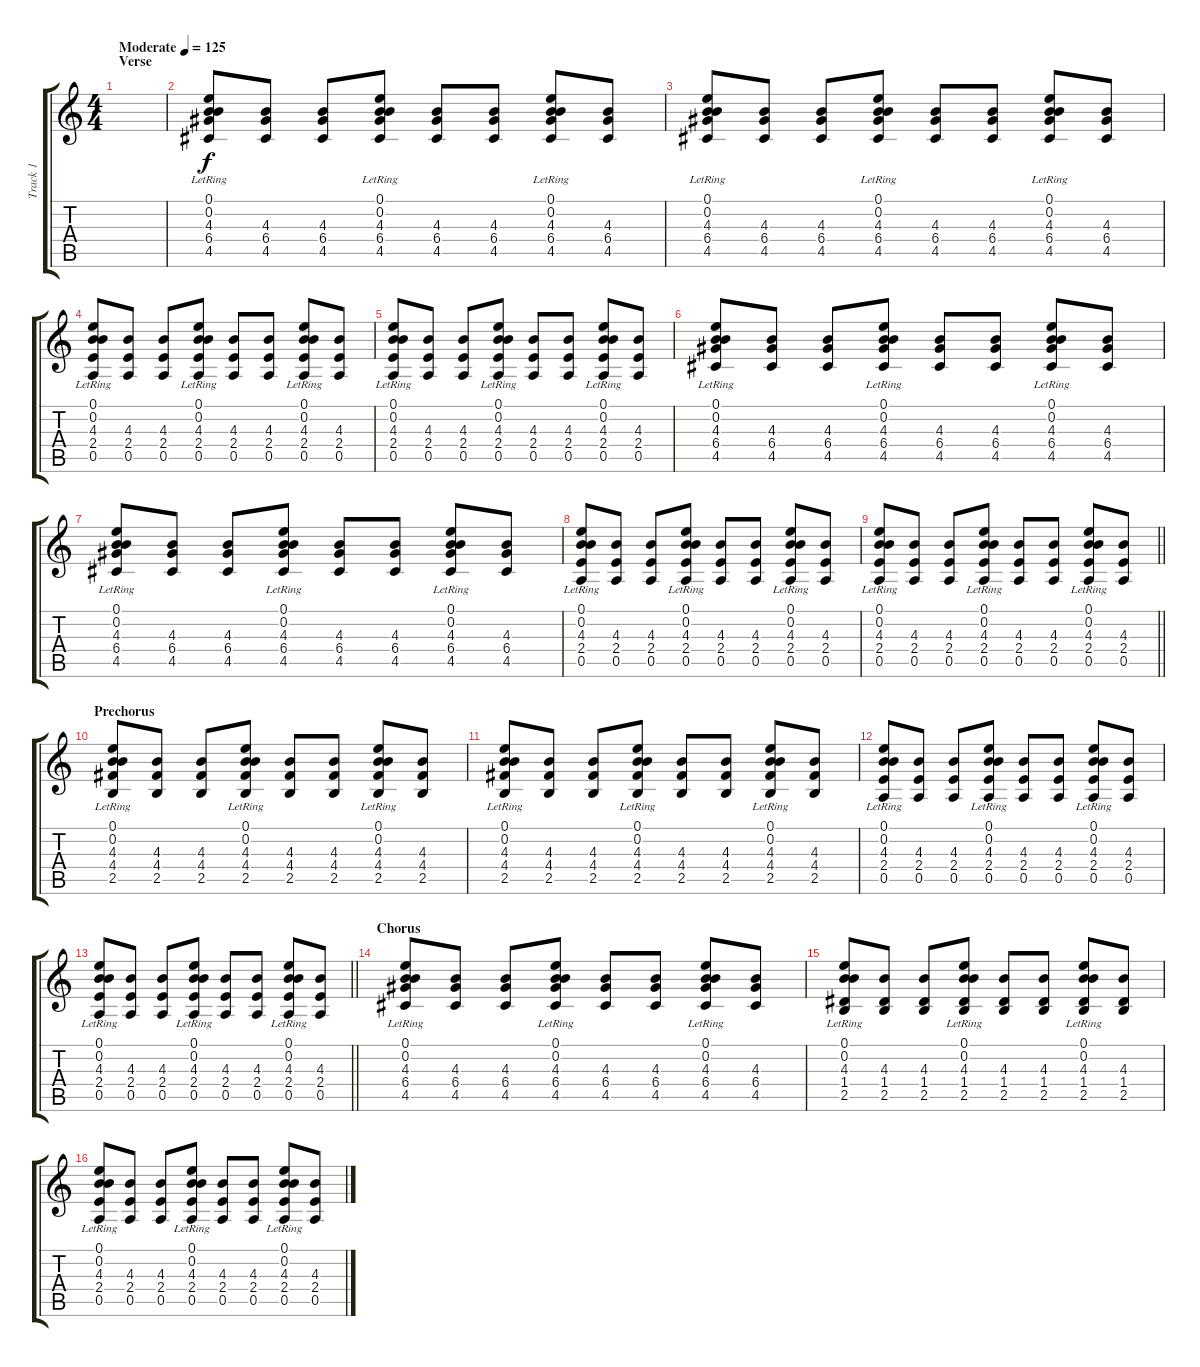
\track ("Track 1" "Track 1") {instrument acousticguitarsteel}
\staff {score tabs}
\tuning (E4 B3 G3 D3 A2 E2) {hide}
\ts (4 4)
\section ("" "Verse")
\tempo (125 "Moderate")
\clef g2
\ks c
|
(0.1{lr} 0.2{lr} 4.3 6.4 4.5).8{volume 6} (4.3 6.4 4.5).8 (4.3 6.4 4.5).8 (0.1{lr} 0.2{lr} 4.3 6.4 4.5).8 (4.3 6.4 4.5).8 (4.3 6.4 4.5).8 (0.1{lr} 0.2{lr} 4.3 6.4 4.5).8 (4.3 6.4 4.5).8 |
(0.1{lr} 0.2{lr} 4.3 6.4 4.5).8 (4.3 6.4 4.5).8 (4.3 6.4 4.5).8 (0.1{lr} 0.2{lr} 4.3 6.4 4.5).8 (4.3 6.4 4.5).8 (4.3 6.4 4.5).8 (0.1{lr} 0.2{lr} 4.3 6.4 4.5).8 (4.3 6.4 4.5).8 |
(0.1{lr} 0.2{lr} 4.3 2.4 0.5).8 (4.3 2.4 0.5).8 (4.3 2.4 0.5).8 (0.1{lr} 0.2{lr} 4.3 2.4 0.5).8 (4.3 2.4 0.5).8 (4.3 2.4 0.5).8 (0.1{lr} 0.2{lr} 4.3 2.4 0.5).8 (4.3 2.4 0.5).8 |
(0.1{lr} 0.2{lr} 4.3 2.4 0.5).8 (4.3 2.4 0.5).8 (4.3 2.4 0.5).8 (0.1{lr} 0.2{lr} 4.3 2.4 0.5).8 (4.3 2.4 0.5).8 (4.3 2.4 0.5).8 (0.1{lr} 0.2{lr} 4.3 2.4 0.5).8 (4.3 2.4 0.5).8 |
(0.1{lr} 0.2{lr} 4.3 6.4 4.5).8 (4.3 6.4 4.5).8 (4.3 6.4 4.5).8 (0.1{lr} 0.2{lr} 4.3 6.4 4.5).8 (4.3 6.4 4.5).8 (4.3 6.4 4.5).8 (0.1{lr} 0.2{lr} 4.3 6.4 4.5).8 (4.3 6.4 4.5).8 |
(0.1{lr} 0.2{lr} 4.3 6.4 4.5).8 (4.3 6.4 4.5).8 (4.3 6.4 4.5).8 (0.1{lr} 0.2{lr} 4.3 6.4 4.5).8 (4.3 6.4 4.5).8 (4.3 6.4 4.5).8 (0.1{lr} 0.2{lr} 4.3 6.4 4.5).8 (4.3 6.4 4.5).8 |
(0.1{lr} 0.2{lr} 4.3 2.4 0.5).8 (4.3 2.4 0.5).8 (4.3 2.4 0.5).8 (0.1{lr} 0.2{lr} 4.3 2.4 0.5).8 (4.3 2.4 0.5).8 (4.3 2.4 0.5).8 (0.1{lr} 0.2{lr} 4.3 2.4 0.5).8 (4.3 2.4 0.5).8 |
\barLineRight lightlight
(0.1{lr} 0.2{lr} 4.3 2.4 0.5).8 (4.3 2.4 0.5).8 (4.3 2.4 0.5).8 (0.1{lr} 0.2{lr} 4.3 2.4 0.5).8 (4.3 2.4 0.5).8 (4.3 2.4 0.5).8 (0.1{lr} 0.2{lr} 4.3 2.4 0.5).8 (4.3 2.4 0.5).8 |
\section ("" "Prechorus")
(0.1{lr} 0.2{lr} 4.3 4.4 2.5).8 (4.3 4.4 2.5).8 (4.3 4.4 2.5).8 (0.1{lr} 0.2{lr} 4.3 4.4 2.5).8 (4.3 4.4 2.5).8 (4.3 4.4 2.5).8 (0.1{lr} 0.2{lr} 4.3 4.4 2.5).8 (4.3 4.4 2.5).8 |
(0.1{lr} 0.2{lr} 4.3 4.4 2.5).8 (4.3 4.4 2.5).8 (4.3 4.4 2.5).8 (0.1{lr} 0.2{lr} 4.3 4.4 2.5).8 (4.3 4.4 2.5).8 (4.3 4.4 2.5).8 (0.1{lr} 0.2{lr} 4.3 4.4 2.5).8 (4.3 4.4 2.5).8 |
(0.1{lr} 0.2{lr} 4.3 2.4 0.5).8 (4.3 2.4 0.5).8 (4.3 2.4 0.5).8 (0.1{lr} 0.2{lr} 4.3 2.4 0.5).8 (4.3 2.4 0.5).8 (4.3 2.4 0.5).8 (0.1{lr} 0.2{lr} 4.3 2.4 0.5).8 (4.3 2.4 0.5).8 |
\barLineRight lightlight
(0.1{lr} 0.2{lr} 4.3 2.4 0.5).8 (4.3 2.4 0.5).8 (4.3 2.4 0.5).8 (0.1{lr} 0.2{lr} 4.3 2.4 0.5).8 (4.3 2.4 0.5).8 (4.3 2.4 0.5).8 (0.1{lr} 0.2{lr} 4.3 2.4 0.5).8 (4.3 2.4 0.5).8 |
\section ("" "Chorus")
(0.1{lr} 0.2{lr} 4.3 6.4 4.5).8 (4.3 6.4 4.5).8 (4.3 6.4 4.5).8 (0.1{lr} 0.2{lr} 4.3 6.4 4.5).8 (4.3 6.4 4.5).8 (4.3 6.4 4.5).8 (0.1{lr} 0.2{lr} 4.3 6.4 4.5).8 (4.3 6.4 4.5).8 |
(0.1{lr} 0.2{lr} 4.3 1.4 2.5).8 (4.3 1.4 2.5).8 (4.3 1.4 2.5).8 (0.1{lr} 0.2{lr} 4.3 1.4 2.5).8 (4.3 1.4 2.5).8 (4.3 1.4 2.5).8 (0.1{lr} 0.2{lr} 4.3 1.4 2.5).8 (4.3 1.4 2.5).8 |
(0.1{lr} 0.2{lr} 4.3 2.4 0.5).8 (4.3 2.4 0.5).8 (4.3 2.4 0.5).8 (0.1{lr} 0.2{lr} 4.3 2.4 0.5).8 (4.3 2.4 0.5).8 (4.3 2.4 0.5).8 (0.1{lr} 0.2{lr} 4.3 2.4 0.5).8 (4.3 2.4 0.5).8
